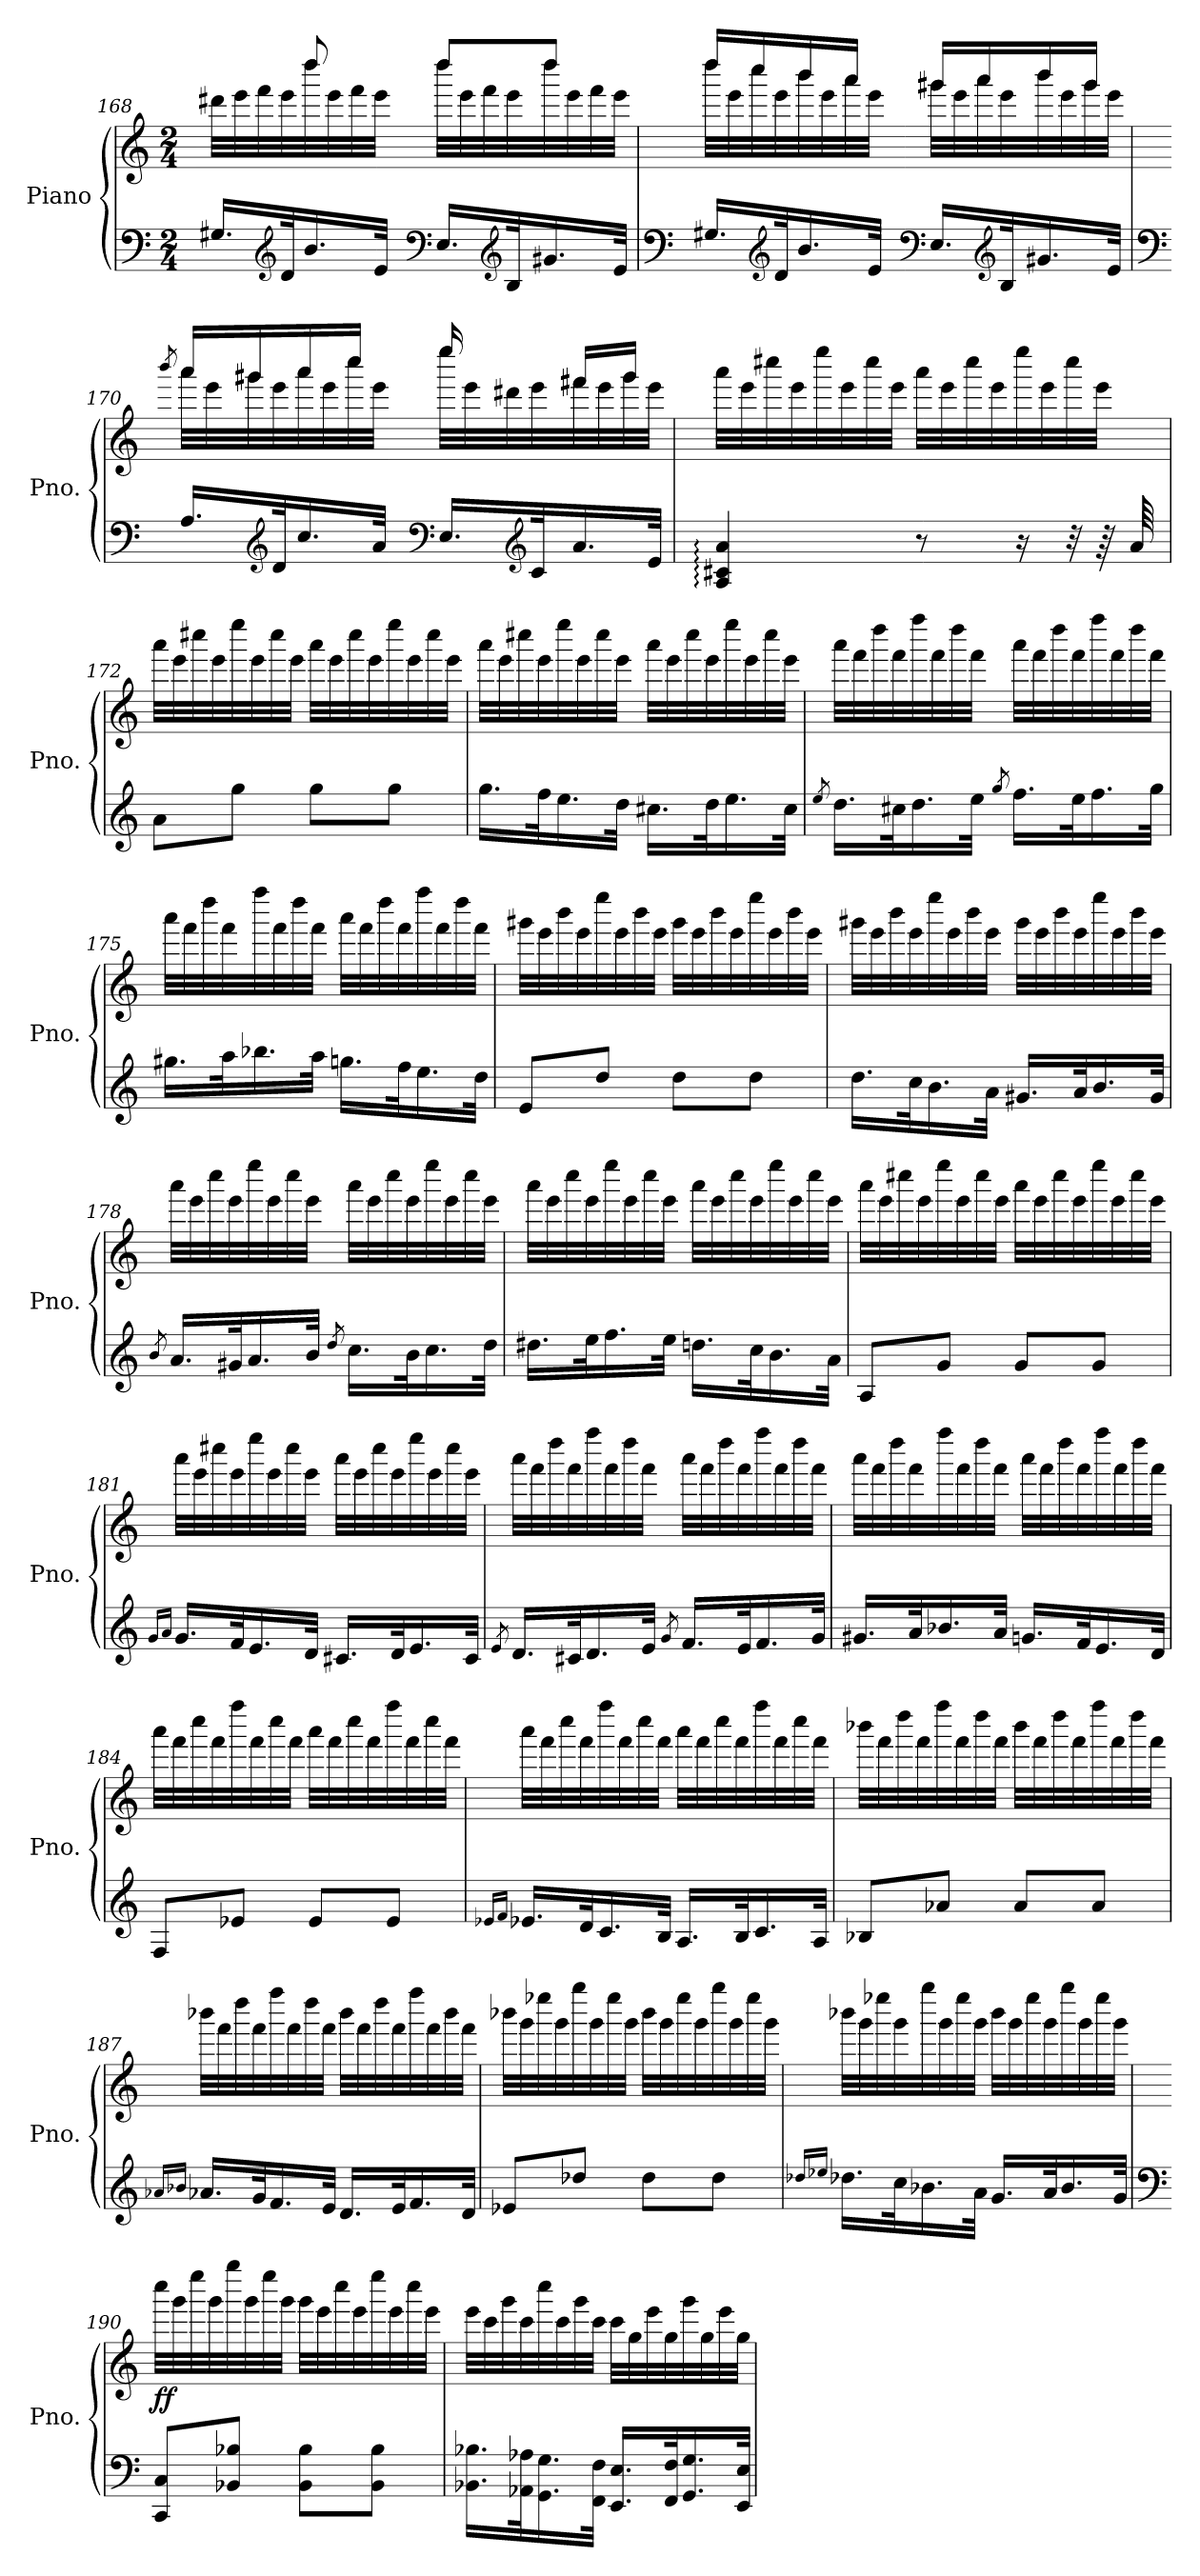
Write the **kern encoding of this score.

**kern	**kern	**dynam
*part1	*part1	*part1
*staff2	*staff1	*staff1/2
*I"Piano	*	*
*I'Pno.	*	*
*clefF4	*clefG2	*
*k[]	*k[]	*
*M2/4	*M2/4	*
=168	=168	=168
*	*^	*
16.G#X/LL	32ddd#X\LLL	8ryy	.
.	32eee\	.	.
.	32fff\	.	.
*clefG2	*	*	*
32d/K	32eee\	.	.
16.b/	32dddd\	8dddd/	.
.	32eee\	.	.
.	32fff\	.	.
32e/JJk	32eee\JJJ	.	.
*clefF4	*	*	*
16.E/LL	32dddd\LLL	8dddd/L	.
.	32eee\	.	.
.	32fff\	.	.
*clefG2	*	*	*
32B/K	32eee\	.	.
16.g#X/	32dddd\	8dddd/J	.
.	32eee\	.	.
.	32fff\	.	.
32e/JJk	32eee\JJJ	.	.
!!LO:LB:g=z	!!
=169	=169	=169	=169
*clefF4	*	*	*
16.G#X/LL	32dddd\LLL	16dddd/LL	.
.	32eee\	.	.
.	32cccc\	16cccc/	.
*clefG2	*	*	*
32d/K	32eee\	.	.
16.b/	32bbb\	16bbb/	.
.	32eee\	.	.
.	32aaa\	16aaa/JJ	.
32e/JJk	32eee\JJJ	.	.
*clefF4	*	*	*
16.E/LL	32ggg#X\LLL	16ggg#/LL	.
.	32eee\	.	.
.	32aaa\	16aaa/	.
*clefG2	*	*	*
32B/K	32eee\	.	.
16.g#X/	32bbb\	16bbb/	.
.	32eee\	.	.
.	32ggg#\	16ggg#/JJ	.
32e/JJk	32eee\JJJ	.	.
=170	=170	=170	=170
*clefF4	*	*	*
.	8qbbb/	.	.
16.A/LL	32aaa\LLL	16aaa/LL	.
.	32eee\	.	.
.	32ggg#X\	16ggg#/	.
*clefG2	*	*	*
32d/K	32eee\	.	.
16.cc/	32aaa\	16aaa/	.
.	32eee\	.	.
.	32cccc\	16cccc/JJ	.
32a/JJk	32eee\JJJ	.	.
*clefF4	*	*	*
16.E/LL	32eeee\LLL	16eeee/	.
.	32eee\	.	.
.	32ddd#X\	16ryy	.
*clefG2	*	*	*
32c/K	32eee\	.	.
16.a/	32fff#X\	16fff#/LL	.
.	32eee\	.	.
.	32ggg#\	16ggg#/JJ	.
32e/JJk	32eee\JJJ	.	.
*	*v	*v	*
!!LO:LB:g=z
=171	=171	=171
4A/: 4c#X/: 4a/:	32aaa\LLL	.
.	32eee\	.
.	32cccc#X\	.
.	32eee\	.
.	32eeee\	.
.	32eee\	.
.	32cccc#\	.
.	32eee\JJJ	.
8r	32aaa\LLL	.
.	32eee\	.
.	32cccc#\	.
.	32eee\	.
16r	32eeee\	.
.	32eee\	.
32r	32cccc#\	.
64r	32eee\JJJ	.
64a/	.	.
=172	=172	=172
8a\L	32aaa\LLL	.
.	32eee\	.
.	32cccc#X\	.
.	32eee\	.
8gg\J	32eeee\	.
.	32eee\	.
.	32cccc#\	.
.	32eee\JJJ	.
8gg\L	32aaa\LLL	.
.	32eee\	.
.	32cccc#\	.
.	32eee\	.
8gg\J	32eeee\	.
.	32eee\	.
.	32cccc#\	.
.	32eee\JJJ	.
!!LO:LB:g=z
=173	=173	=173
16.gg\LL	32aaa\LLL	.
.	32eee\	.
.	32cccc#X\	.
32ff\K	32eee\	.
16.ee\	32eeee\	.
.	32eee\	.
.	32cccc#\	.
32dd\JJk	32eee\JJJ	.
16.cc#X\LL	32aaa\LLL	.
.	32eee\	.
.	32cccc#\	.
32dd\K	32eee\	.
16.ee\	32eeee\	.
.	32eee\	.
.	32cccc#\	.
32cc#\JJk	32eee\JJJ	.
=174	=174	=174
8qee/	.	.
16.dd\LL	32aaa\LLL	.
.	32fff\	.
.	32dddd\	.
32cc#X\K	32fff\	.
16.dd\	32ffff\	.
.	32fff\	.
.	32dddd\	.
32ee\JJk	32fff\JJJ	.
8qgg/	.	.
16.ff\LL	32aaa\LLL	.
.	32fff\	.
.	32dddd\	.
32ee\K	32fff\	.
16.ff\	32ffff\	.
.	32fff\	.
.	32dddd\	.
32gg\JJk	32fff\JJJ	.
=175	=175	=175
16.gg#X\LL	32aaa\LLL	.
.	32fff\	.
.	32dddd\	.
32aa\K	32fff\	.
16.bb-X\	32ffff\	.
.	32fff\	.
.	32dddd\	.
32aa\JJk	32fff\JJJ	.
16.ggn\LL	32aaa\LLL	.
.	32fff\	.
.	32dddd\	.
32ff\K	32fff\	.
16.ee\	32ffff\	.
.	32fff\	.
.	32dddd\	.
32dd\JJk	32fff\JJJ	.
!!LO:PB:g=z
=176	=176	=176
8e/L	32ggg#X\LLL	.
.	32eee\	.
.	32bbb\	.
.	32eee\	.
8dd/J	32eeee\	.
.	32eee\	.
.	32bbb\	.
.	32eee\JJJ	.
8dd\L	32ggg#\LLL	.
.	32eee\	.
.	32bbb\	.
.	32eee\	.
8dd\J	32eeee\	.
.	32eee\	.
.	32bbb\	.
.	32eee\JJJ	.
=177	=177	=177
16.dd\LL	32ggg#X\LLL	.
.	32eee\	.
.	32bbb\	.
32cc\K	32eee\	.
16.b\	32eeee\	.
.	32eee\	.
.	32bbb\	.
32a\JJk	32eee\JJJ	.
16.g#X/LL	32ggg#\LLL	.
.	32eee\	.
.	32bbb\	.
32a/K	32eee\	.
16.b/	32eeee\	.
.	32eee\	.
.	32bbb\	.
32g#/JJk	32eee\JJJ	.
=178	=178	=178
8qb/	.	.
16.a/LL	32aaa\LLL	.
.	32eee\	.
.	32cccc\	.
32g#X/K	32eee\	.
16.a/	32eeee\	.
.	32eee\	.
.	32cccc\	.
32b/JJk	32eee\JJJ	.
8qdd/	.	.
16.cc\LL	32aaa\LLL	.
.	32eee\	.
.	32cccc\	.
32b\K	32eee\	.
16.cc\	32eeee\	.
.	32eee\	.
.	32cccc\	.
32dd\JJk	32eee\JJJ	.
!!LO:LB:g=z
=179	=179	=179
16.dd#X\LL	32aaa\LLL	.
.	32eee\	.
.	32cccc\	.
32ee\K	32eee\	.
16.ff\	32eeee\	.
.	32eee\	.
.	32cccc\	.
32ee\JJk	32eee\JJJ	.
16.ddn\LL	32aaa\LLL	.
.	32eee\	.
.	32cccc\	.
32cc\K	32eee\	.
16.b\	32eeee\	.
.	32eee\	.
.	32cccc\	.
32a\JJk	32eee\JJJ	.
=180	=180	=180
8A/L	32aaa\LLL	.
.	32eee\	.
.	32cccc#X\	.
.	32eee\	.
8g/J	32eeee\	.
.	32eee\	.
.	32cccc#\	.
.	32eee\JJJ	.
8g/L	32aaa\LLL	.
.	32eee\	.
.	32cccc#\	.
.	32eee\	.
8g/J	32eeee\	.
.	32eee\	.
.	32cccc#\	.
.	32eee\JJJ	.
=181	=181	=181
16qg/LL	.	.
16qa/JJ	.	.
16.g/LL	32aaa\LLL	.
.	32eee\	.
.	32cccc#X\	.
32f/K	32eee\	.
16.e/	32eeee\	.
.	32eee\	.
.	32cccc#\	.
32d/JJk	32eee\JJJ	.
16.c#X/LL	32aaa\LLL	.
.	32eee\	.
.	32cccc#\	.
32d/K	32eee\	.
16.e/	32eeee\	.
.	32eee\	.
.	32cccc#\	.
32c#/JJk	32eee\JJJ	.
!!LO:LB:g=z
=182	=182	=182
8qe/	.	.
16.d/LL	32aaa\LLL	.
.	32fff\	.
.	32dddd\	.
32c#X/K	32fff\	.
16.d/	32ffff\	.
.	32fff\	.
.	32dddd\	.
32e/JJk	32fff\JJJ	.
8qg/	.	.
16.f/LL	32aaa\LLL	.
.	32fff\	.
.	32dddd\	.
32e/K	32fff\	.
16.f/	32ffff\	.
.	32fff\	.
.	32dddd\	.
32g/JJk	32fff\JJJ	.
=183	=183	=183
16.g#X/LL	32aaa\LLL	.
.	32fff\	.
.	32dddd\	.
32a/K	32fff\	.
16.b-X/	32ffff\	.
.	32fff\	.
.	32dddd\	.
32a/JJk	32fff\JJJ	.
16.gn/LL	32aaa\LLL	.
.	32fff\	.
.	32dddd\	.
32f/K	32fff\	.
16.e/	32ffff\	.
.	32fff\	.
.	32dddd\	.
32d/JJk	32fff\JJJ	.
=184	=184	=184
8F/L	32aaa\LLL	.
.	32fff\	.
.	32cccc\	.
.	32fff\	.
8e-X/J	32ffff\	.
.	32fff\	.
.	32cccc\	.
.	32fff\JJJ	.
8e-/L	32aaa\LLL	.
.	32fff\	.
.	32cccc\	.
.	32fff\	.
8e-/J	32ffff\	.
.	32fff\	.
.	32cccc\	.
.	32fff\JJJ	.
!!LO:LB:g=z
=185	=185	=185
16qe-X/LL	.	.
16qf/JJ	.	.
16.e-/LL	32aaa\LLL	.
.	32fff\	.
.	32cccc\	.
32d/K	32fff\	.
16.c/	32ffff\	.
.	32fff\	.
.	32cccc\	.
32B/JJk	32fff\JJJ	.
16.A/LL	32aaa\LLL	.
.	32fff\	.
.	32cccc\	.
32B/K	32fff\	.
16.c/	32ffff\	.
.	32fff\	.
.	32cccc\	.
32A/JJk	32fff\JJJ	.
=186	=186	=186
8B-X/L	32bbb-X\LLL	.
.	32fff\	.
.	32dddd\	.
.	32fff\	.
8a-X/J	32ffff\	.
.	32fff\	.
.	32dddd\	.
.	32fff\JJJ	.
8a-/L	32bbb-\LLL	.
.	32fff\	.
.	32dddd\	.
.	32fff\	.
8a-/J	32ffff\	.
.	32fff\	.
.	32dddd\	.
.	32fff\JJJ	.
=187	=187	=187
16qa-X/LL	.	.
16qb-X/JJ	.	.
16.a-/LL	32bbb-X\LLL	.
.	32fff\	.
.	32dddd\	.
32g/K	32fff\	.
16.f/	32ffff\	.
.	32fff\	.
.	32dddd\	.
32e/JJk	32fff\JJJ	.
16.d/LL	32bbb-\LLL	.
.	32fff\	.
.	32dddd\	.
32e/K	32fff\	.
16.f/	32ffff\	.
.	32fff\	.
.	32bbb-\	.
32d/JJk	32fff\JJJ	.
!!LO:LB:g=z
=188	=188	=188
8e-X/L	32bbb-X\LLL	.
.	32ggg\	.
.	32eeee-X\	.
.	32ggg\	.
8dd-X/J	32gggg\	.
.	32ggg\	.
.	32eeee-\	.
.	32ggg\JJJ	.
8dd-\L	32bbb-\LLL	.
.	32ggg\	.
.	32eeee-\	.
.	32ggg\	.
8dd-\J	32gggg\	.
.	32ggg\	.
.	32eeee-\	.
.	32ggg\JJJ	.
=189	=189	=189
16qdd-X/LL	.	.
16qee-X/JJ	.	.
16.dd-\LL	32bbb-X\LLL	.
.	32ggg\	.
.	32eeee-X\	.
32cc\K	32ggg\	.
16.b-X\	32gggg\	.
.	32ggg\	.
.	32eeee-\	.
32a\JJk	32ggg\JJJ	.
16.g/LL	32bbb-\LLL	.
.	32ggg\	.
.	32eeee-\	.
32a/K	32ggg\	.
16.b-/	32gggg\	.
.	32ggg\	.
.	32eeee-\	.
32g/JJk	32ggg\JJJ	.
!!LO:LB:g=z
=190	=190	=190
*clefF4	*	*
!	!	!LO:DY:b
8CC/ 8C/L	32cccc\LLL	ff
.	32ggg\	.
.	32eeee\	.
.	32ggg\	.
8BB-X/ 8B-X/J	32gggg\	.
.	32ggg\	.
.	32eeee\	.
.	32ggg\JJJ	.
8BB-\ 8B-\L	32ggg\LLL	.
.	32eee\	.
.	32cccc\	.
.	32eee\	.
8BB-\ 8B-\J	32eeee\	.
.	32eee\	.
.	32cccc\	.
.	32eee\JJJ	.
=191	=191	=191
16.BB-X\ 16.B-X\LL	32eee\LLL	.
.	32ccc\	.
.	32ggg\	.
32AA-X\ 32A-X\K	32ccc\	.
16.GG\ 16.G\	32cccc\	.
.	32ccc\	.
.	32ggg\	.
32FF\ 32F\JJk	32ccc\JJJ	.
16.EE/ 16.E/LL	32ccc\LLL	.
.	32gg\	.
.	32eee\	.
32FF/ 32F/K	32gg\	.
16.GG/ 16.G/	32ggg\	.
.	32gg\	.
.	32eee\	.
32EE/ 32E/JJk	32gg\JJJ	.
=	=	=
*-	*-	*-
